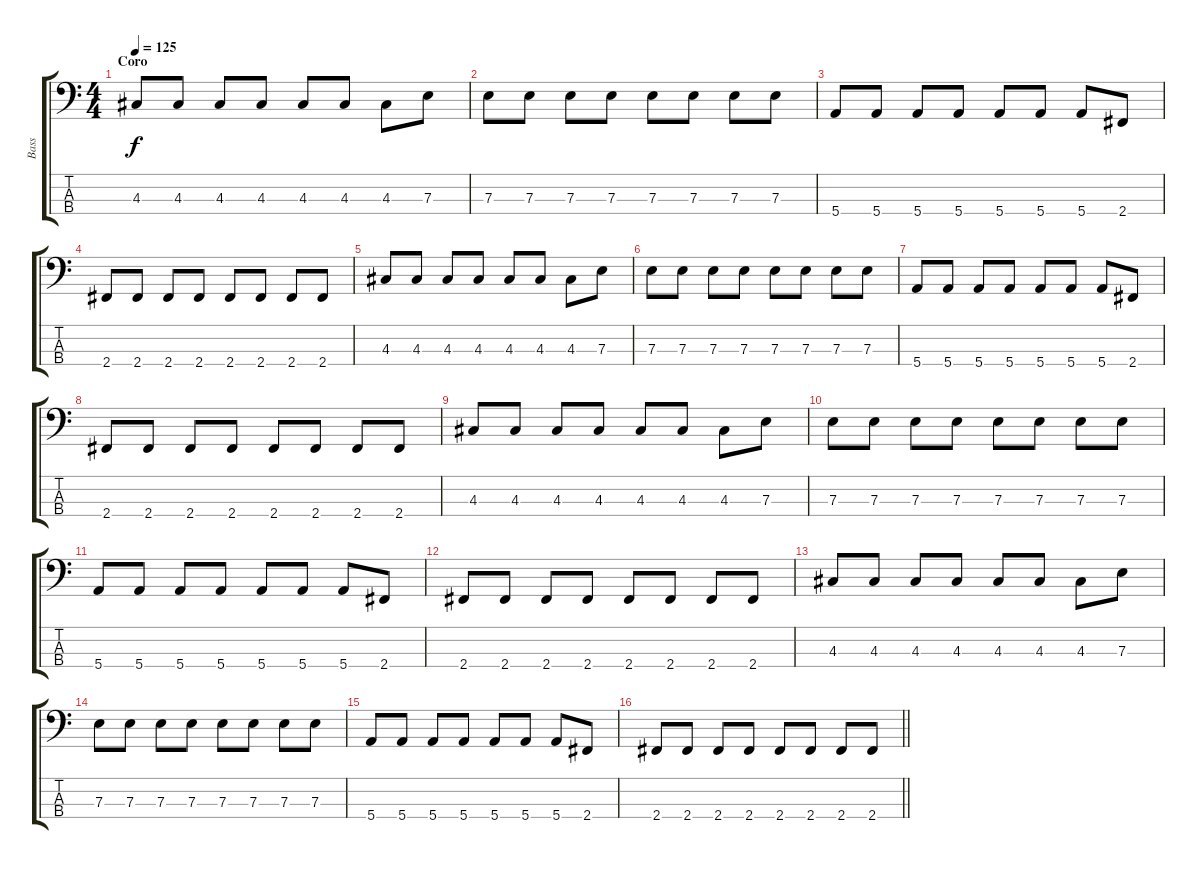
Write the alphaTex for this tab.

\track ("Bass" "Bass") {instrument electricbassfinger}
\staff {score tabs}
\tuning (G2 D2 A1 E1) {hide}
\ts (4 4)
\section ("" "Coro")
\tempo 125
\clef f4
\ks c
4.3.8{dy f} 4.3.8 4.3.8 4.3.8 4.3.8 4.3.8 4.3.8 7.3.8 |
7.3.8 7.3.8 7.3.8 7.3.8 7.3.8 7.3.8 7.3.8 7.3.8 |
5.4.8 5.4.8 5.4.8 5.4.8 5.4.8 5.4.8 5.4.8 2.4.8 |
2.4.8 2.4.8 2.4.8 2.4.8 2.4.8 2.4.8 2.4.8 2.4.8 |
4.3.8 4.3.8 4.3.8 4.3.8 4.3.8 4.3.8 4.3.8 7.3.8 |
7.3.8 7.3.8 7.3.8 7.3.8 7.3.8 7.3.8 7.3.8 7.3.8 |
5.4.8 5.4.8 5.4.8 5.4.8 5.4.8 5.4.8 5.4.8 2.4.8 |
2.4.8 2.4.8 2.4.8 2.4.8 2.4.8 2.4.8 2.4.8 2.4.8 |
4.3.8 4.3.8 4.3.8 4.3.8 4.3.8 4.3.8 4.3.8 7.3.8 |
7.3.8 7.3.8 7.3.8 7.3.8 7.3.8 7.3.8 7.3.8 7.3.8 |
5.4.8 5.4.8 5.4.8 5.4.8 5.4.8 5.4.8 5.4.8 2.4.8 |
2.4.8 2.4.8 2.4.8 2.4.8 2.4.8 2.4.8 2.4.8 2.4.8 |
4.3.8 4.3.8 4.3.8 4.3.8 4.3.8 4.3.8 4.3.8 7.3.8 |
7.3.8 7.3.8 7.3.8 7.3.8 7.3.8 7.3.8 7.3.8 7.3.8 |
5.4.8 5.4.8 5.4.8 5.4.8 5.4.8 5.4.8 5.4.8 2.4.8 |
\barLineRight lightlight
2.4.8 2.4.8 2.4.8 2.4.8 2.4.8 2.4.8 2.4.8 2.4.8
